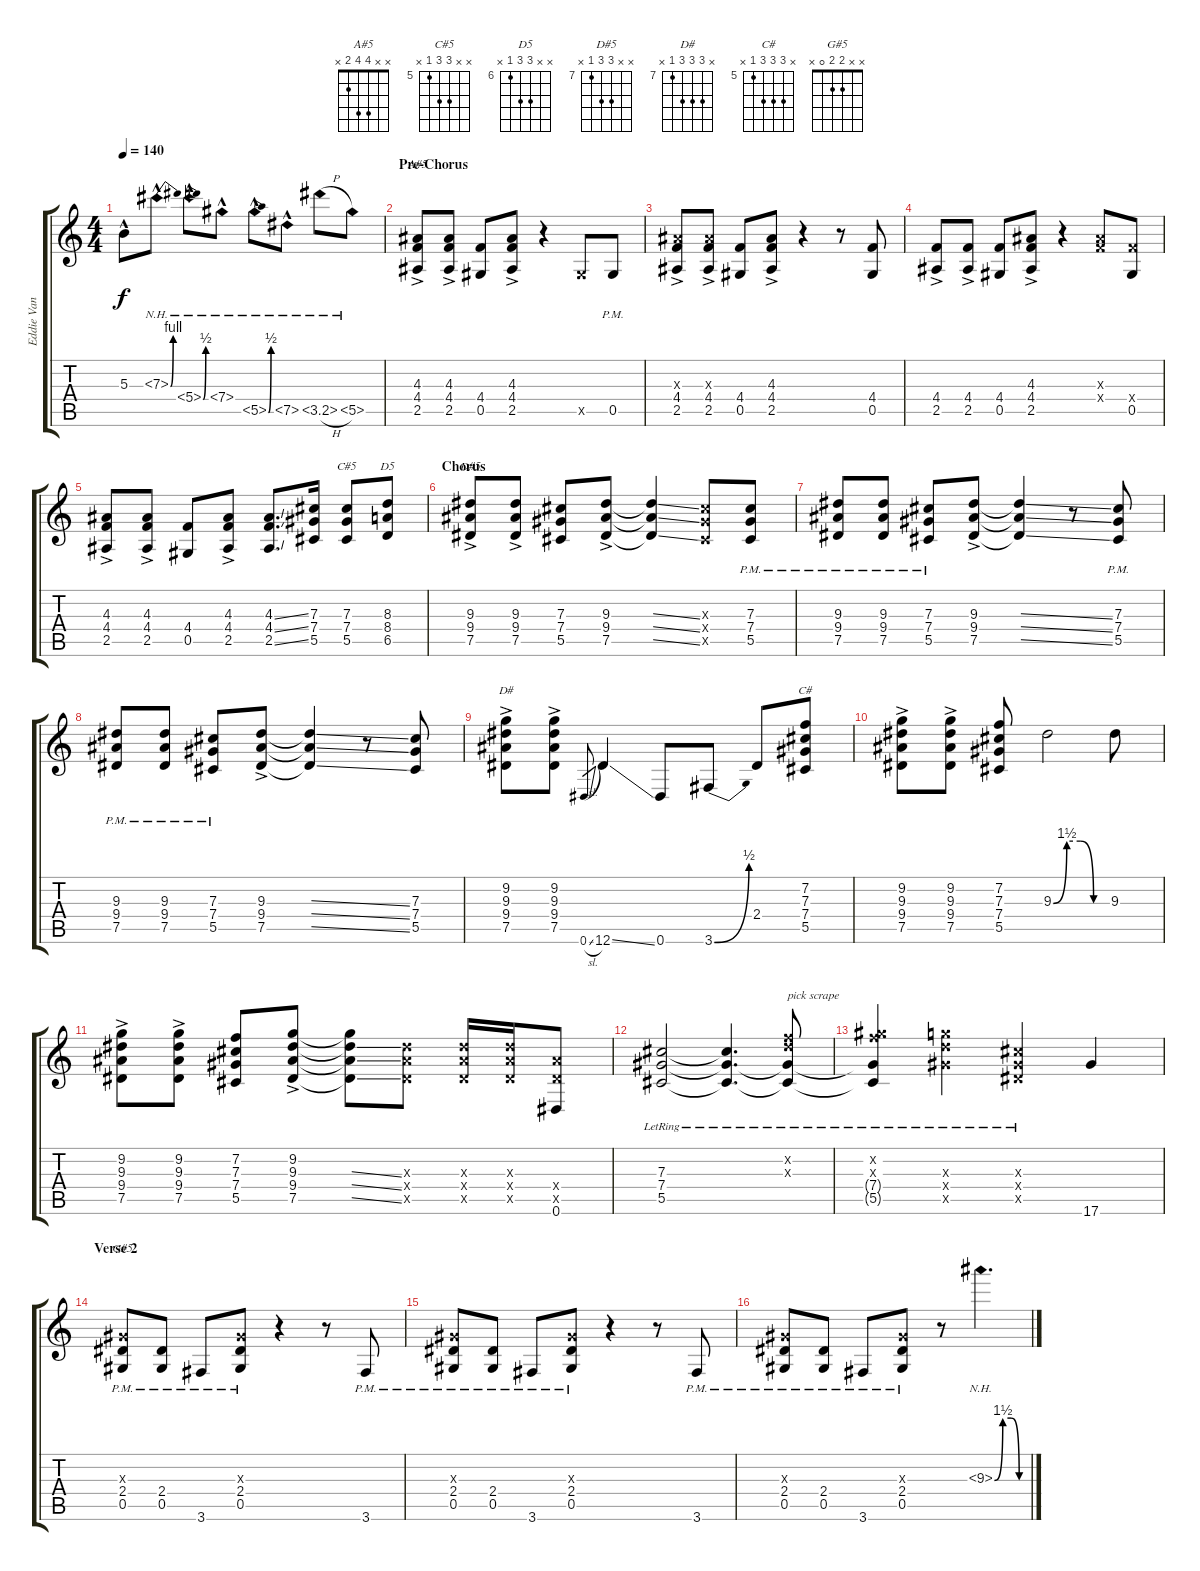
\track ("Eddie Van Halen (Guitar)" "Eddie Van ") {instrument distortionguitar}
\staff {score tabs}
\tuning (Eb4 Bb3 Gb3 Db3 Ab2 Eb2) {hide}
\chord ("A#5" x x 4 4 2 x)
\chord ("C#5" x x 7 7 5 x) {firstfret 5}
\chord ("D5" x x 8 8 6 x) {firstfret 6}
\chord ("D#5" x x 9 9 7 x) {firstfret 7}
\chord ("D#" x 9 9 9 7 x) {firstfret 7}
\chord ("C#" x 7 7 7 5 x) {firstfret 5}
\chord ("G#5" x x 2 2 0 x)
\ts (4 4)
\tempo 140
\clef g2
\ks c
5.3{hac}.8{dy f} 7.3{be (bend 0 0 60 4) nh hac}.8 5.4{be (bend 0 0 60 2) nh hac}.8 7.4{nh hac}.8 5.5{be (bend 0 0 60 2) nh hac}.8 7.5{nh hac}.8 3.5{nh h}.8 5.5{nh}.8 |
\section ("" "Pre-Chorus")
(4.3{ac} 4.4{ac} 2.5{ac}).8{ch "A#5"} (4.3{ac} 4.4{ac} 2.5{ac}).8 (4.4 0.5).8 (4.3{ac} 4.4{ac} 2.5{ac}).8 r.4 0.5{x}.8 0.5{pm}.8 |
(4.3{ac x} 4.4{ac} 2.5{ac}).8 (4.3{ac x} 4.4{ac} 2.5{ac}).8 (4.4 0.5).8 (4.3{ac} 4.4{ac} 2.5{ac}).8 r.4 r.8 (4.4 0.5).8 |
(4.4{ac} 2.5{ac}).8 (4.4{ac} 2.5{ac}).8 (4.4 0.5).8 (4.3{ac} 4.4{ac} 2.5{ac}).8 r.4 (4.3{x} 4.4{x}).8 (4.4{x} 0.5).8 |
(4.3{ac} 4.4{ac} 2.5{ac}).8 (4.3{ac} 4.4{ac} 2.5{ac}).8 (4.4 0.5).8 (4.3{ac} 4.4{ac} 2.5{ac}).8 (4.3{ss} 4.4{ss} 2.5{ss}).8{d} (7.3 7.4 5.5).16 (7.3 7.4 5.5).8{ch "C#5"} (8.3 8.4 6.5).8{ch "D5"} |
\section ("" "Chorus")
(9.3{ac} 9.4{ac} 7.5{ac}).8{ch "D#5"} (9.3{ac} 9.4{ac} 7.5{ac}).8 (7.3 7.4 5.5).8 (9.3{ac} 9.4{ac} 7.5{ac}).8 (9.3{ss t} 9.4{ss t} 7.5{ss t}).4 (7.3{x} 7.4{x} 5.5{x}).8 (7.3{pm} 7.4{pm} 5.5{pm}).8 |
(9.3{pm} 9.4{pm} 7.5{pm}).8 (9.3{pm} 9.4{pm} 7.5{pm}).8 (7.3{pm} 7.4{pm} 5.5{pm}).8 (9.3{ac} 9.4{ac} 7.5{ac}).8 (9.3{ss t} 9.4{ss t} 7.5{ss t}).4 r.8 (7.3{pm} 7.4{pm} 5.5{pm}).8 |
(9.3{pm} 9.4{pm} 7.5{pm}).8 (9.3{pm} 9.4{pm} 7.5{pm}).8 (7.3{pm} 7.4{pm} 5.5{pm}).8 (9.3{ac} 9.4{ac} 7.5{ac}).8 (9.3{ss t} 9.4{ss t} 7.5{ss t}).4 r.8 (7.3 7.4 5.5).8 |
(9.2 9.3{ac} 9.4{ac} 7.5{ac}).8{ch "D#"} (9.2 9.3{ac} 9.4{ac} 7.5{ac}).8 0.6{sl}.8{gr} 12.6{ss}.4 0.6.8 3.6{be (bend 0 0 60 2)}.8 2.4.8 (7.2 7.3 7.4 5.5).8{ch "C#"} |
(9.2 9.3{ac} 9.4{ac} 7.5{ac}).8 (9.2 9.3{ac} 9.4{ac} 7.5{ac}).8 (7.2 7.3 7.4 5.5).8 9.3{be (custom 0 0 15 6 30 6 45 0 60 0)}.2 9.3.8 |
(9.2 9.3{ac} 9.4{ac} 7.5{ac}).8 (9.2 9.3{ac} 9.4{ac} 7.5{ac}).8 (7.2 7.3 7.4 5.5).8 (9.2 9.3{ac} 9.4{ac} 7.5{ac}).8 (9.2{t} 9.3{ss t} 9.4{ss t} 7.5{ss t}).8 (9.3{x} 9.4{x} 7.5{x}).8 (9.3{x} 9.4{x} 7.5{x}).16 (9.3{x} 9.4{x} 7.5{x}).16 (9.4{x} 7.5{x} 0.6).8 |
(7.3{lr} 7.4{lr} 5.5{lr}).2 (7.3{lr t} 7.4{lr t} 5.5{lr t}).4{d} (7.2{lr x} 8.3{lr x} 7.4{t} 5.5{t}).8{txt "pick scrape"} |
(10.2{lr x} 11.3{lr x} 7.4{t} 5.5{t}).4 (13.3{lr x} 13.4{lr x} 12.5{lr x}).4 (7.3{lr x} 7.4{lr x} 7.5{lr x}).4 17.6.4 |
\section ("" "Verse 2")
(2.3{pm x} 2.4{pm} 0.5{pm}).8{ch "G#5"} (2.4{pm} 0.5{pm}).8 3.6{pm}.8 (2.3{pm x} 2.4{pm} 0.5{pm}).8 r.4 r.8 3.6{pm}.8 |
(2.3{pm x} 2.4{pm} 0.5{pm}).8 (2.4{pm} 0.5{pm}).8 3.6{pm}.8 (2.3{pm x} 2.4{pm} 0.5{pm}).8 r.4 r.8 3.6{pm}.8 |
(2.3{pm x} 2.4{pm} 0.5{pm}).8 (2.4{pm} 0.5{pm}).8 3.6{pm}.8 (2.3{pm x} 2.4{pm} 0.5{pm}).8 r.8 9.3{be (custom 0 0 15 6 30 6 45 0 60 0) nh}.4{d}
